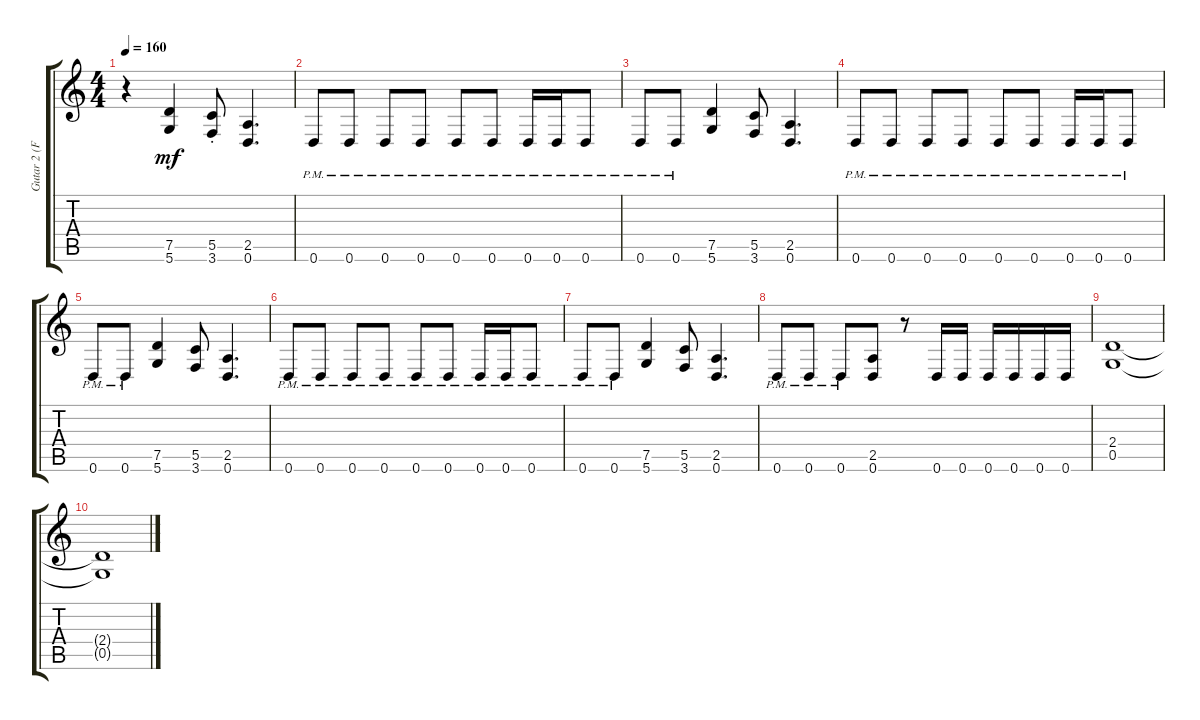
\track ("Gutar 2 (Francesco)" "Gutar 2 (F") {instrument distortionguitar}
\staff {score tabs}
\tuning (D4 A3 F3 C3 G2 D2) {hide}
\ts (4 4)
\tempo 160
\clef g2
\ks c
r.4{dy f} (7.5 5.6).4{dy mf} (5.5{st} 3.6{st}).8 (2.5 0.6).4{d} |
0.6{pm}.8 0.6{pm}.8 0.6{pm}.8 0.6{pm}.8 0.6{pm}.8 0.6{pm}.8 0.6{pm}.16 0.6{pm}.16 0.6{pm}.8 |
0.6{pm}.8 0.6{pm}.8 (7.5 5.6).4 (5.5 3.6).8 (2.5 0.6).4{d} |
0.6{pm}.8 0.6{pm}.8 0.6{pm}.8 0.6{pm}.8 0.6{pm}.8 0.6{pm}.8 0.6{pm}.16 0.6{pm}.16 0.6{pm}.8 |
0.6{pm}.8 0.6{pm}.8 (7.5 5.6).4 (5.5 3.6).8 (2.5 0.6).4{d} |
0.6{pm}.8 0.6{pm}.8 0.6{pm}.8 0.6{pm}.8 0.6{pm}.8 0.6{pm}.8 0.6{pm}.16 0.6{pm}.16 0.6{pm}.8 |
0.6{pm}.8 0.6{pm}.8 (7.5 5.6).4 (5.5 3.6).8 (2.5 0.6).4{d} |
0.6{pm}.8 0.6{pm}.8 0.6{pm}.8 (2.5 0.6).8 r.8 0.6.16 0.6.16 0.6.16 0.6.16 0.6.16 0.6.16 |
(2.4 0.5).1 |
(2.4{t} 0.5{t}).1
